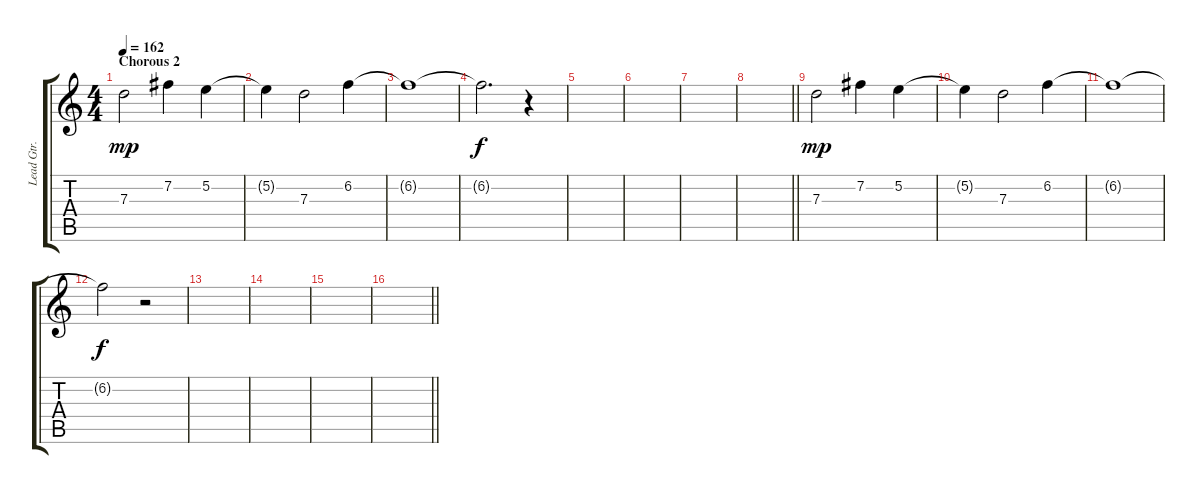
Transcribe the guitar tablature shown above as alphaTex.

\track ("Lead Gtr." "Lead Gtr.") {instrument distortionguitar}
\staff {score tabs}
\tuning (E4 B3 G3 D3 A2 D2) {hide}
\ts (4 4)
\section ("" "Chorous 2")
\tempo 162
\clef g2
\ks c
7.3.2{dy mp} 7.2.4 5.2.4 |
5.2{t}.4 7.3.2 6.2.4 |
6.2{t}.1 |
6.2{t}.2{d dy f} r.4 |
|
|
|
\barLineRight lightlight
|
7.3.2{dy mp} 7.2.4 5.2.4 |
5.2{t}.4 7.3.2 6.2.4 |
6.2{t}.1 |
6.2{t}.2{dy f} r.2 |
|
|
|
\barLineRight lightlight
